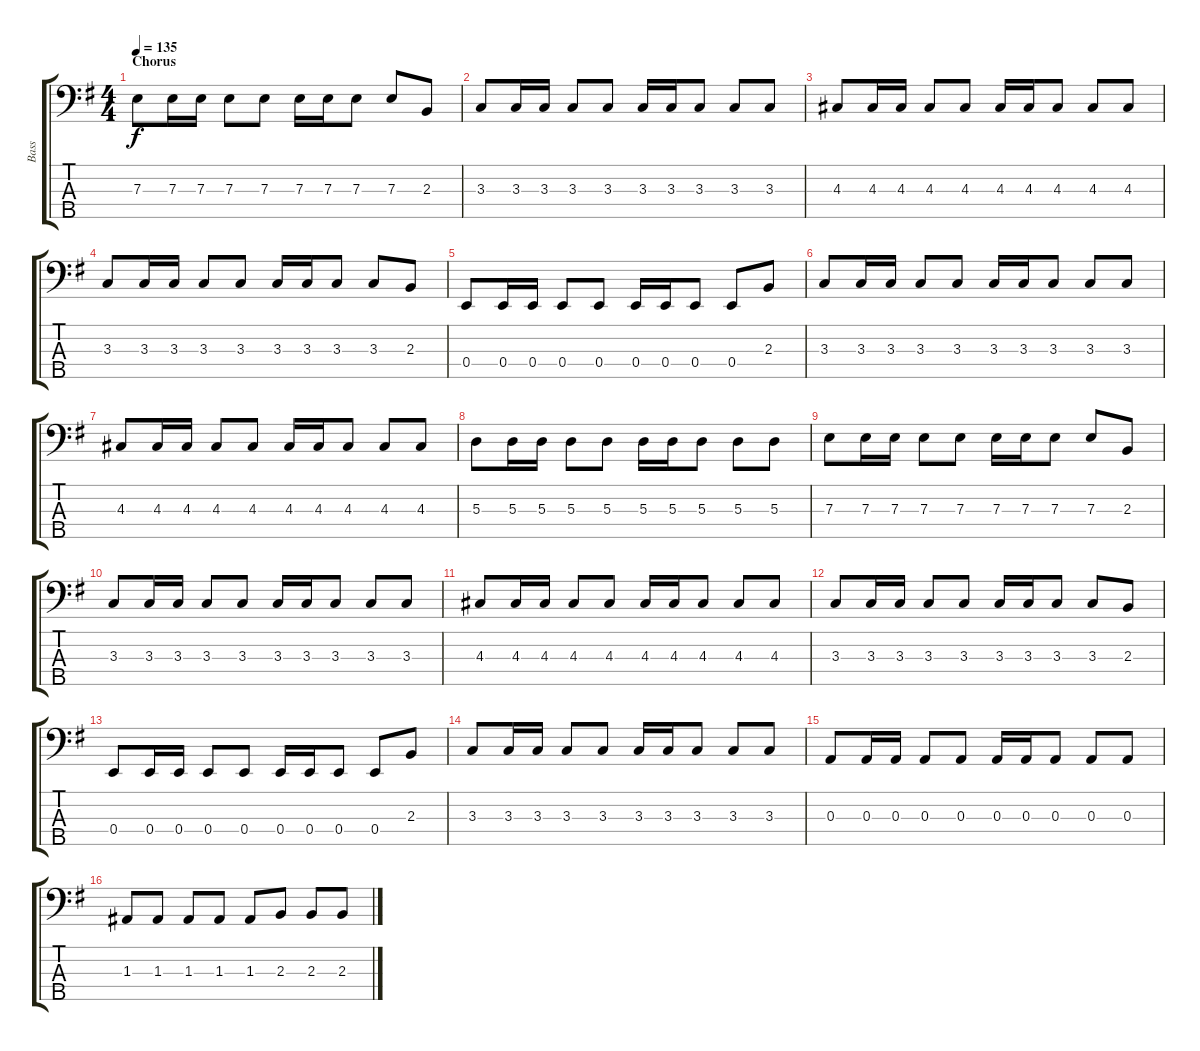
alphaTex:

\track ("Bass" "Bass") {instrument electricbasspick}
\staff {score tabs}
\tuning (G2 D2 A1 E1 B0) {hide}
\ts (4 4)
\section ("" "Chorus")
\tempo 135
\clef f4
\ks eminor
7.3.8{dy f} 7.3.16 7.3.16 7.3.8 7.3.8 7.3.16 7.3.16 7.3.8 7.3.8 2.3.8 |
3.3.8 3.3.16 3.3.16 3.3.8 3.3.8 3.3.16 3.3.16 3.3.8 3.3.8 3.3.8 |
4.3.8 4.3.16 4.3.16 4.3.8 4.3.8 4.3.16 4.3.16 4.3.8 4.3.8 4.3.8 |
3.3.8 3.3.16 3.3.16 3.3.8 3.3.8 3.3.16 3.3.16 3.3.8 3.3.8 2.3.8 |
0.4.8 0.4.16 0.4.16 0.4.8 0.4.8 0.4.16 0.4.16 0.4.8 0.4.8 2.3.8 |
3.3.8 3.3.16 3.3.16 3.3.8 3.3.8 3.3.16 3.3.16 3.3.8 3.3.8 3.3.8 |
4.3.8 4.3.16 4.3.16 4.3.8 4.3.8 4.3.16 4.3.16 4.3.8 4.3.8 4.3.8 |
5.3.8 5.3.16 5.3.16 5.3.8 5.3.8 5.3.16 5.3.16 5.3.8 5.3.8 5.3.8 |
7.3.8 7.3.16 7.3.16 7.3.8 7.3.8 7.3.16 7.3.16 7.3.8 7.3.8 2.3.8 |
3.3.8 3.3.16 3.3.16 3.3.8 3.3.8 3.3.16 3.3.16 3.3.8 3.3.8 3.3.8 |
4.3.8 4.3.16 4.3.16 4.3.8 4.3.8 4.3.16 4.3.16 4.3.8 4.3.8 4.3.8 |
3.3.8 3.3.16 3.3.16 3.3.8 3.3.8 3.3.16 3.3.16 3.3.8 3.3.8 2.3.8 |
0.4.8 0.4.16 0.4.16 0.4.8 0.4.8 0.4.16 0.4.16 0.4.8 0.4.8 2.3.8 |
3.3.8 3.3.16 3.3.16 3.3.8 3.3.8 3.3.16 3.3.16 3.3.8 3.3.8 3.3.8 |
0.3.8 0.3.16 0.3.16 0.3.8 0.3.8 0.3.16 0.3.16 0.3.8 0.3.8 0.3.8 |
1.3.8 1.3.8 1.3.8 1.3.8 1.3.8 2.3.8 2.3.8 2.3.8
